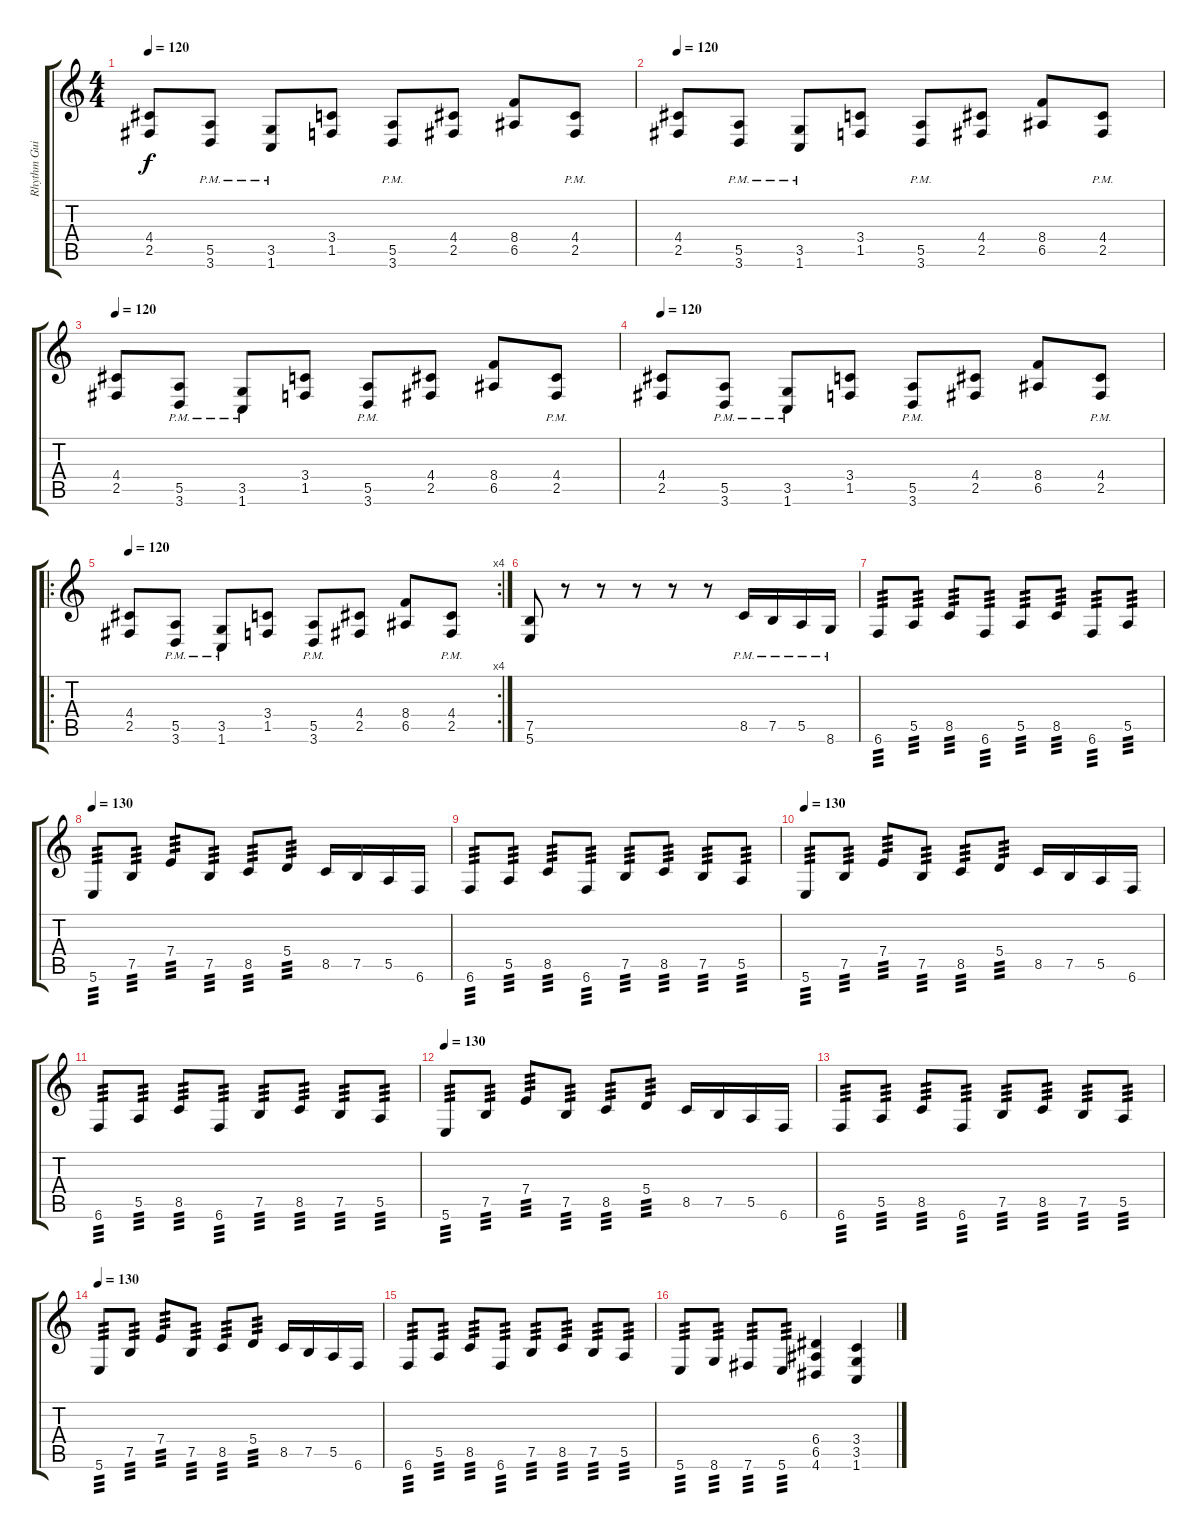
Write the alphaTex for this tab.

\track ("Rhythm Guitar" "Rhythm Gui") {instrument distortionguitar}
\staff {score tabs}
\tuning (B3 Gb3 D3 A2 E2 B1) {hide}
\ts (4 4)
\tempo 120
\clef g2
\ks c
(4.4 2.5).8{dy f} (5.5{pm} 3.6{pm}).8 (3.5{pm} 1.6{pm}).8 (3.4 1.5).8 (5.5{pm} 3.6{pm}).8 (4.4 2.5).8 (8.4 6.5).8 (4.4{pm} 2.5{pm}).8 |
\tempo 120
(4.4 2.5).8 (5.5{pm} 3.6{pm}).8 (3.5{pm} 1.6{pm}).8 (3.4 1.5).8 (5.5{pm} 3.6{pm}).8 (4.4 2.5).8 (8.4 6.5).8 (4.4{pm} 2.5{pm}).8 |
\tempo 120
(4.4 2.5).8 (5.5{pm} 3.6{pm}).8 (3.5{pm} 1.6{pm}).8 (3.4 1.5).8 (5.5{pm} 3.6{pm}).8 (4.4 2.5).8 (8.4 6.5).8 (4.4{pm} 2.5{pm}).8 |
\tempo 120
(4.4 2.5).8 (5.5{pm} 3.6{pm}).8 (3.5{pm} 1.6{pm}).8 (3.4 1.5).8 (5.5{pm} 3.6{pm}).8 (4.4 2.5).8 (8.4 6.5).8 (4.4{pm} 2.5{pm}).8 |
\ro
\rc 4
\tempo 120
(4.4 2.5).8 (5.5{pm} 3.6{pm}).8 (3.5{pm} 1.6{pm}).8 (3.4 1.5).8 (5.5{pm} 3.6{pm}).8 (4.4 2.5).8 (8.4 6.5).8 (4.4{pm} 2.5{pm}).8 |
(7.5 5.6).8 r.8 r.8 r.8 r.8 r.8 8.5{pm}.16 7.5{pm}.16 5.5{pm}.16 8.6{pm}.16 |
6.6.8{tp 3} 5.5.8{tp 3} 8.5.8{tp 3} 6.6.8{tp 3} 5.5.8{tp 3} 8.5.8{tp 3} 6.6.8{tp 3} 5.5.8{tp 3} |
\tempo 130
5.6.8{tp 3 beam Up} 7.5.8{tp 3 beam Up} 7.4.8{tp 3} 7.5.8{tp 3} 8.5.8{tp 3} 5.4.8{tp 3} 8.5.16 7.5.16 5.5.16 6.6.16 |
6.6.8{tp 3} 5.5.8{tp 3} 8.5.8{tp 3} 6.6.8{tp 3} 7.5.8{tp 3} 8.5.8{tp 3} 7.5.8{tp 3} 5.5.8{tp 3} |
\tempo 130
5.6.8{tp 3 beam Up} 7.5.8{tp 3 beam Up} 7.4.8{tp 3} 7.5.8{tp 3} 8.5.8{tp 3} 5.4.8{tp 3} 8.5.16 7.5.16 5.5.16 6.6.16 |
6.6.8{tp 3} 5.5.8{tp 3} 8.5.8{tp 3} 6.6.8{tp 3} 7.5.8{tp 3} 8.5.8{tp 3} 7.5.8{tp 3} 5.5.8{tp 3} |
\tempo 130
5.6.8{tp 3 beam Up} 7.5.8{tp 3 beam Up} 7.4.8{tp 3} 7.5.8{tp 3} 8.5.8{tp 3} 5.4.8{tp 3} 8.5.16 7.5.16 5.5.16 6.6.16 |
6.6.8{tp 3} 5.5.8{tp 3} 8.5.8{tp 3} 6.6.8{tp 3} 7.5.8{tp 3} 8.5.8{tp 3} 7.5.8{tp 3} 5.5.8{tp 3} |
\tempo 130
5.6.8{tp 3 beam Up} 7.5.8{tp 3 beam Up} 7.4.8{tp 3} 7.5.8{tp 3} 8.5.8{tp 3} 5.4.8{tp 3} 8.5.16 7.5.16 5.5.16 6.6.16 |
6.6.8{tp 3} 5.5.8{tp 3} 8.5.8{tp 3} 6.6.8{tp 3} 7.5.8{tp 3} 8.5.8{tp 3} 7.5.8{tp 3} 5.5.8{tp 3} |
5.6.8{tp 3} 8.6.8{tp 3} 7.6.8{tp 3} 5.6.8{tp 3} (6.4 6.5 4.6).4 (3.4 3.5 1.6).4
